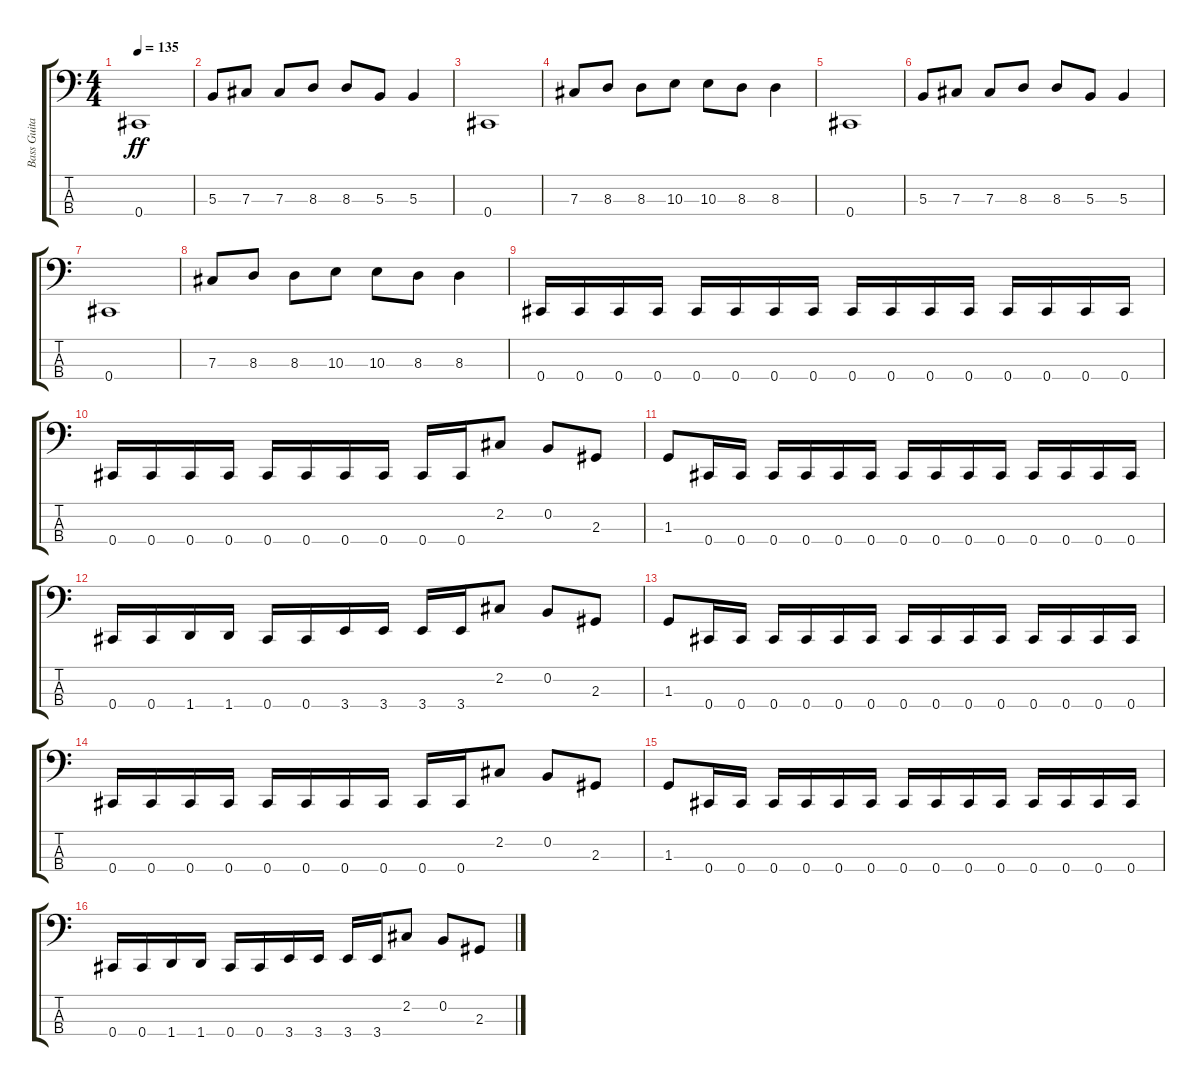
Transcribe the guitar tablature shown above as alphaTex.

\track ("Bass Guitar" "Bass Guita") {instrument electricbasspick}
\staff {score tabs}
\tuning (E2 B1 Gb1 Db1) {hide}
\ts (4 4)
\tempo 135
\clef f4
\ks c
0.4.1{dy ff} |
5.3.8 7.3.8 7.3.8 8.3.8 8.3.8 5.3.8 5.3.4 |
0.4.1 |
7.3.8 8.3.8 8.3.8 10.3.8 10.3.8 8.3.8 8.3.4 |
0.4.1 |
5.3.8 7.3.8 7.3.8 8.3.8 8.3.8 5.3.8 5.3.4 |
0.4.1 |
7.3.8 8.3.8 8.3.8 10.3.8 10.3.8 8.3.8 8.3.4 |
0.4.16 0.4.16 0.4.16 0.4.16 0.4.16 0.4.16 0.4.16 0.4.16 0.4.16 0.4.16 0.4.16 0.4.16 0.4.16 0.4.16 0.4.16 0.4.16 |
0.4.16 0.4.16 0.4.16 0.4.16 0.4.16 0.4.16 0.4.16 0.4.16 0.4.16 0.4.16 2.2.8 0.2.8 2.3.8 |
1.3.8 0.4.16 0.4.16 0.4.16 0.4.16 0.4.16 0.4.16 0.4.16 0.4.16 0.4.16 0.4.16 0.4.16 0.4.16 0.4.16 0.4.16 |
0.4.16 0.4.16 1.4.16 1.4.16 0.4.16 0.4.16 3.4.16 3.4.16 3.4.16 3.4.16 2.2.8 0.2.8 2.3.8 |
1.3.8 0.4.16 0.4.16 0.4.16 0.4.16 0.4.16 0.4.16 0.4.16 0.4.16 0.4.16 0.4.16 0.4.16 0.4.16 0.4.16 0.4.16 |
0.4.16 0.4.16 0.4.16 0.4.16 0.4.16 0.4.16 0.4.16 0.4.16 0.4.16 0.4.16 2.2.8 0.2.8 2.3.8 |
1.3.8 0.4.16 0.4.16 0.4.16 0.4.16 0.4.16 0.4.16 0.4.16 0.4.16 0.4.16 0.4.16 0.4.16 0.4.16 0.4.16 0.4.16 |
0.4.16 0.4.16 1.4.16 1.4.16 0.4.16 0.4.16 3.4.16 3.4.16 3.4.16 3.4.16 2.2.8 0.2.8 2.3.8
